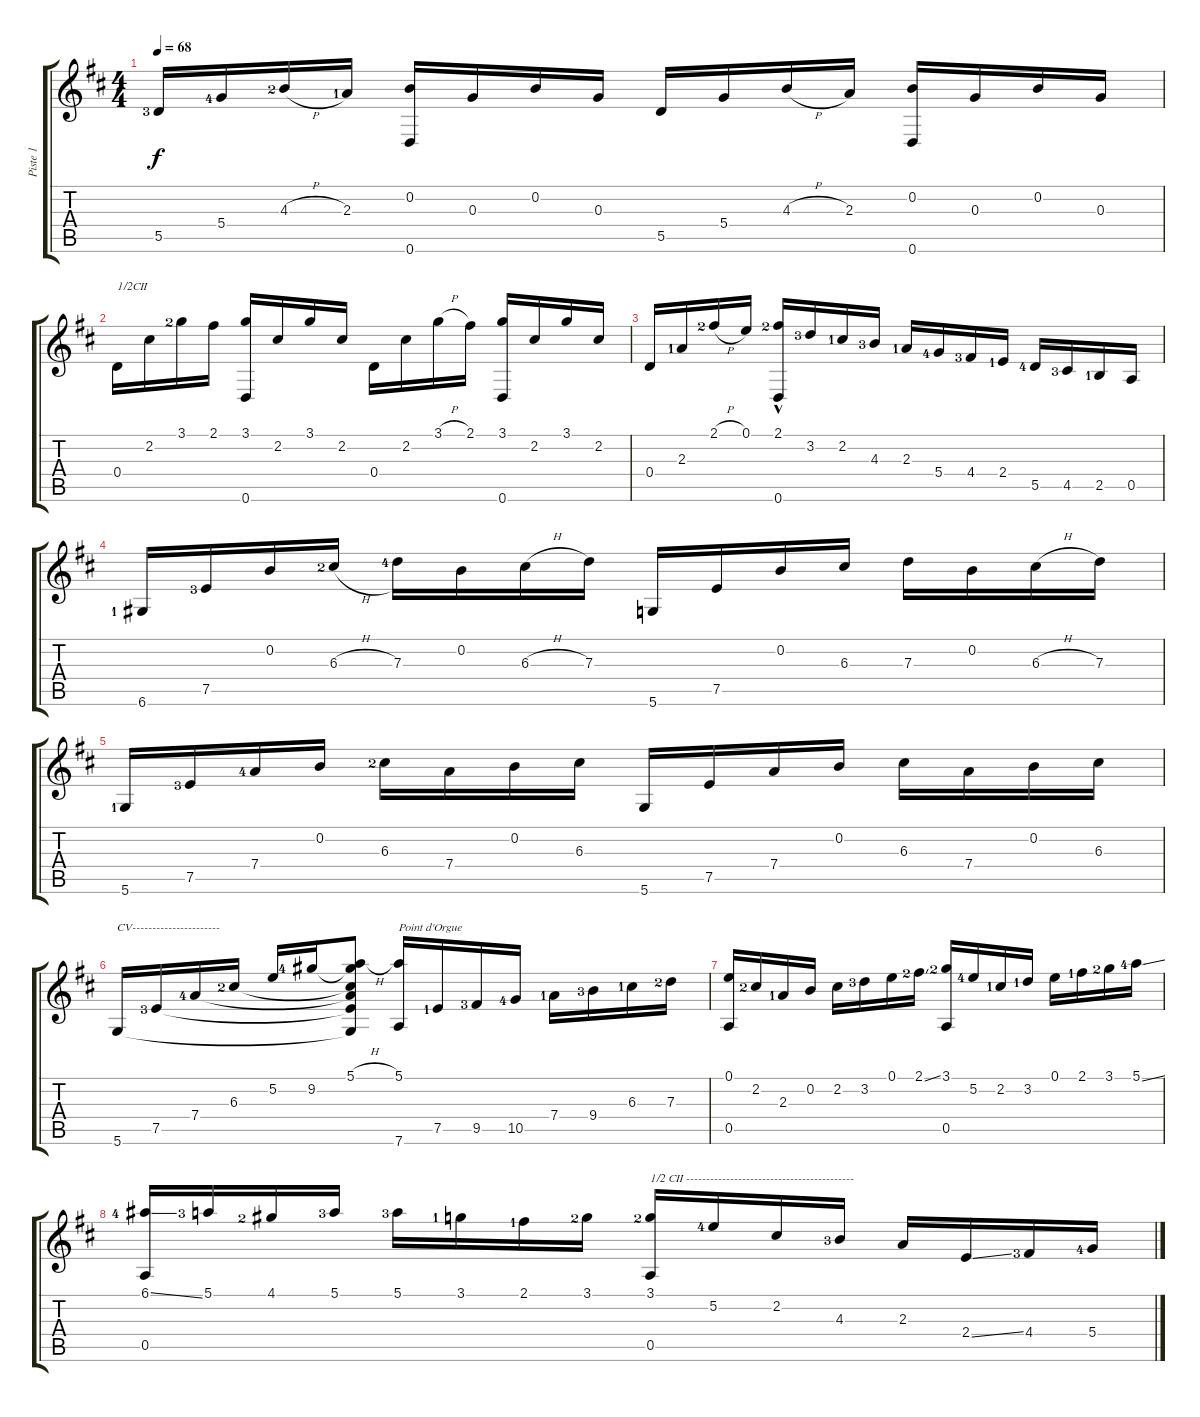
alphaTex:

\track ("Piste 1" "Piste 1") {instrument acousticguitarnylon}
\staff {score tabs}
\tuning (E4 B3 G3 D3 A2 D2) {hide}
\ts (4 4)
\tempo 68
\clef g2
\ks d
5.5{lf 4}.16{dy f} 5.4{lf 5}.16 4.3{h lf 3}.16 2.3{lf 2}.16 (0.2 0.6).16 0.3.16 0.2.16 0.3.16 5.5.16 5.4.16 4.3{h}.16 2.3.16 (0.2 0.6).16 0.3.16 0.2.16 0.3.16 |
0.4.16{txt "1/2CII"} 2.2.16 3.1{lf 3}.16 2.1.16 (3.1 0.6).16 2.2.16 3.1.16 2.2.16 0.4.16 2.2.16 3.1{h}.16 2.1.16 (3.1 0.6).16 2.2.16 3.1.16 2.2.16 |
0.4.16 2.3{lf 2}.16 2.1{h lf 3}.16 0.1.16 (2.1{lf 3} 0.6{hac}).16 3.2{lf 4}.16 2.2{lf 2}.16 4.3{lf 4}.16 2.3{lf 2}.16 5.4{lf 5}.16 4.4{lf 4}.16 2.4{lf 2}.16 5.5{lf 5}.16 4.5{lf 4}.16 2.5{lf 2}.16 0.5.16 |
6.6{lf 2}.16 7.5{lf 4}.16 0.2.16 6.3{h lf 3}.16 7.3{lf 5}.16 0.2.16 6.3{h}.16 7.3.16 5.6.16 7.5.16 0.2.16 6.3.16 7.3.16 0.2.16 6.3{h}.16 7.3.16 |
5.6{lf 2}.16 7.5{lf 4}.16 7.4{lf 5}.16 0.2.16 6.3{lf 3}.16 7.4.16 0.2.16 6.3.16 5.6.16 7.5.16 7.4.16 0.2.16 6.3.16 7.4.16 0.2.16 6.3.16 |
5.6.16{txt "CV----------------------"} 7.5{lf 4}.16 7.4{lf 5}.16 6.3{lf 3}.16 5.2.16 9.2{lf 5}.16 (5.1{h} 9.2{t} 6.3{t} 7.4{t} 7.5{t} 5.6{t}).8 (5.1 7.6).16{txt "Point d'Orgue"} 7.5{lf 2}.16 9.5{lf 4}.16 10.5{lf 5}.16 7.4{lf 2}.16 9.4{lf 4}.16 6.3{lf 2}.16 7.3{lf 3}.16 |
(0.1 0.5).16 2.2{lf 3}.16 2.3{lf 2}.16 0.2.16 2.2.16 3.2{lf 4}.16 0.1.16 2.1{ss lf 3}.16 (3.1{lf 3} 0.5).16 5.2{lf 5}.16 2.2{lf 2}.16 3.2{lf 2}.16 0.1.16 2.1{lf 2}.16 3.1{lf 3}.16 5.1{ss lf 5}.16 |
(6.1{ss lf 5} 0.5).16 5.1{lf 4}.16 4.1{lf 3}.16 5.1{lf 4}.16 5.1{lf 4}.16 3.1{lf 2}.16 2.1{lf 2}.16 3.1{lf 3}.16 (3.1{lf 3} 0.5).16{txt "1/2 CII ------------------------------------------"} 5.2{lf 5}.16 2.2.16 4.3{lf 4}.16 2.3.16 2.4{ss}.16 4.4{lf 4}.16 5.4{lf 5}.16
